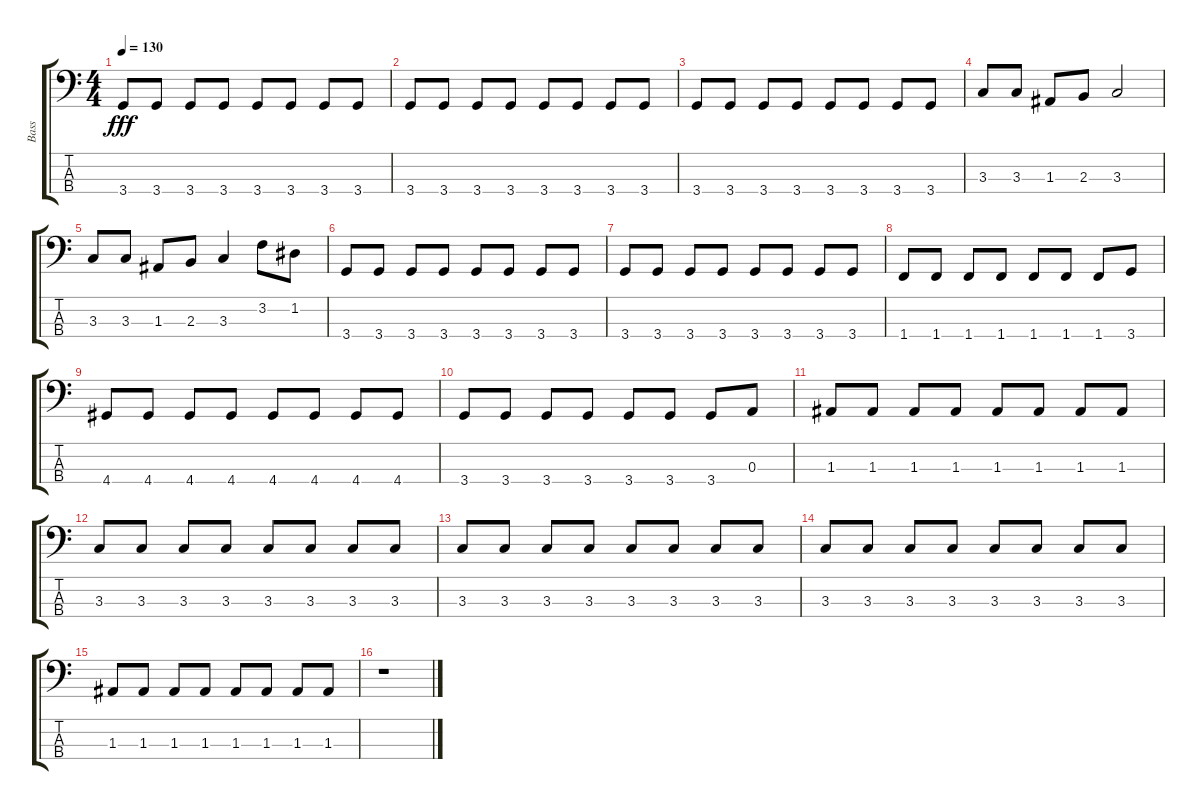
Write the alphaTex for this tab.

\track ("Bass" "Bass") {instrument electricbasspick}
\staff {score tabs}
\tuning (G2 D2 A1 E1) {hide}
\ts (4 4)
\tempo 130
\clef f4
\ks c
3.4.8{dy fff} 3.4.8 3.4.8 3.4.8 3.4.8 3.4.8 3.4.8 3.4.8 |
3.4.8 3.4.8 3.4.8 3.4.8 3.4.8 3.4.8 3.4.8 3.4.8 |
3.4.8 3.4.8 3.4.8 3.4.8 3.4.8 3.4.8 3.4.8 3.4.8 |
3.3.8 3.3.8 1.3.8 2.3.8 3.3.2 |
3.3.8 3.3.8 1.3.8 2.3.8 3.3.4 3.2.8 1.2.8 |
3.4.8 3.4.8 3.4.8 3.4.8 3.4.8 3.4.8 3.4.8 3.4.8 |
3.4.8 3.4.8 3.4.8 3.4.8 3.4.8 3.4.8 3.4.8 3.4.8 |
1.4.8 1.4.8 1.4.8 1.4.8 1.4.8 1.4.8 1.4.8 3.4.8 |
4.4.8 4.4.8 4.4.8 4.4.8 4.4.8 4.4.8 4.4.8 4.4.8 |
3.4.8 3.4.8 3.4.8 3.4.8 3.4.8 3.4.8 3.4.8 0.3.8 |
1.3.8 1.3.8 1.3.8 1.3.8 1.3.8 1.3.8 1.3.8 1.3.8 |
3.3.8 3.3.8 3.3.8 3.3.8 3.3.8 3.3.8 3.3.8 3.3.8 |
3.3.8 3.3.8 3.3.8 3.3.8 3.3.8 3.3.8 3.3.8 3.3.8 |
3.3.8 3.3.8 3.3.8 3.3.8 3.3.8 3.3.8 3.3.8 3.3.8 |
1.3.8 1.3.8 1.3.8 1.3.8 1.3.8 1.3.8 1.3.8 1.3.8 |
r.1
